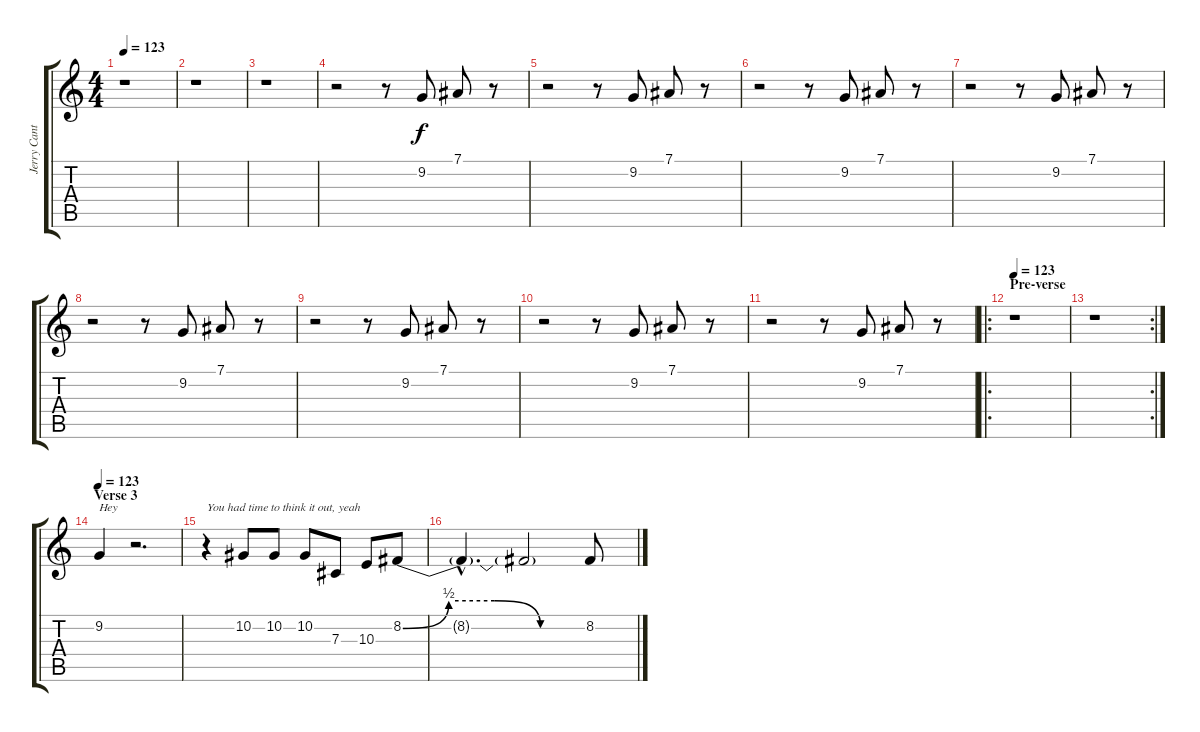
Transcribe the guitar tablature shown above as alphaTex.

\track ("Jerry Cantrell - Backing Vocals/Chorus" "Jerry Cant") {instrument synthvoice}
\staff {score tabs}
\tuning (Eb4 Bb3 Gb3 Db3 Ab2 Eb2) {hide}
\ts (4 4)
\tempo 123
\clef g2
\ks c
r.1{dy f} |
r.1 |
r.1 |
r.2{volume 14 balance 4 instrument voiceoohs} r.8 9.2.8 7.1.8 r.8 |
r.2 r.8 9.2.8 7.1.8 r.8 |
r.2 r.8 9.2.8 7.1.8 r.8 |
r.2 r.8 9.2.8 7.1.8 r.8 |
r.2 r.8 9.2.8 7.1.8 r.8 |
r.2 r.8 9.2.8 7.1.8 r.8 |
r.2 r.8 9.2.8 7.1.8 r.8 |
r.2 r.8 9.2.8 7.1.8 r.8 |
\ro
\section ("" "Pre-verse")
\tempo 123
r.1 |
\rc 2
r.1 |
\section ("" "Verse 3")
\tempo 123
9.2.4{txt "Hey" volume 14 balance 8 instrument synthvoice} r.2{d} |
r.4{txt "You had time to think it out, yeah"} 10.2.8 10.2.8 10.2.8 7.3.8 10.3.8 8.2{be (custom 0 0 15 2 30 2 45 0 60 0)}.8 |
8.2{hac t}.4{d} 8.2{t}.2 8.2.8
